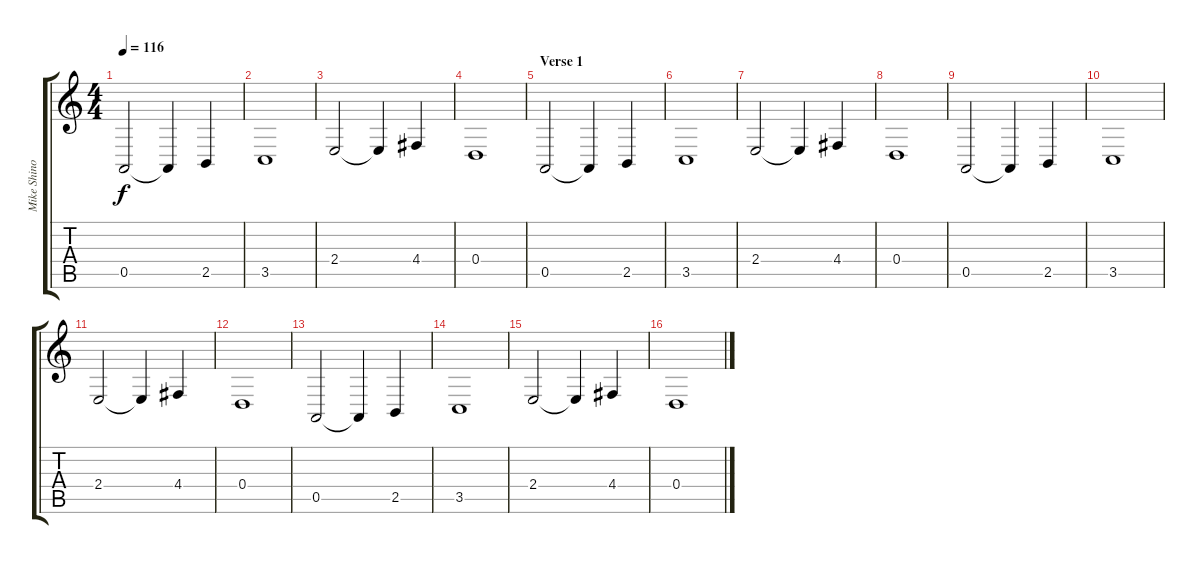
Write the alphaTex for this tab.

\track ("Mike Shinoda (Keyboard 1)" "Mike Shino") {instrument lead1square}
\staff {score tabs}
\tuning (E4 B3 G3 D3 A2 E2) {hide}
\ts (4 4)
\tempo 116
\clef g2
\ks c
0.5.2{dy f} 0.5{t}.4 2.5.4 |
3.5.1 |
2.4.2 2.4{t}.4 4.4.4 |
0.4.1 |
\section ("" "Verse 1")
0.5.2 0.5{t}.4 2.5.4 |
3.5.1 |
2.4.2 2.4{t}.4 4.4.4 |
0.4.1 |
0.5.2 0.5{t}.4 2.5.4 |
3.5.1 |
2.4.2 2.4{t}.4 4.4.4 |
0.4.1 |
0.5.2 0.5{t}.4 2.5.4 |
3.5.1 |
2.4.2 2.4{t}.4 4.4.4 |
0.4.1
